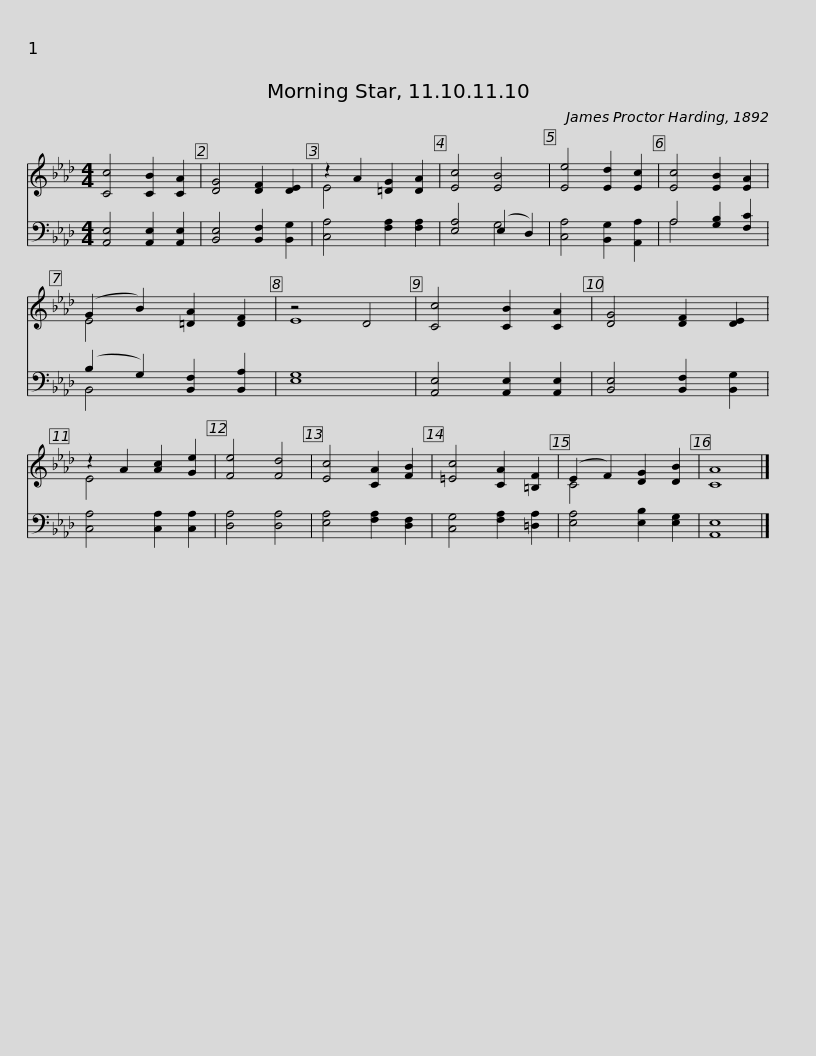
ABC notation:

X:1
%%score ( 1 2 ) ( 3 4 )
L:1/8
M:4/4
I:linebreak $
K:Ab
V:1 treble
V:2 treble
V:3 bass
V:4 bass
V:1
 [Cc]4 [CB]2 [CA]2 | [DG]4 [DF]2 [DE]2 | z2 A2 [=DG]2 [DA]2 | [Ec]4 [EB]4 | [Ee]4 [Ed]2 [Ec]2 | %5
 [Ec]4 [EB]2 [EA]2 | (G2 B2) [=DA]2 [DF]2 |$ z4 D4 | [Cc]4 [CB]2 [CA]2 | [DG]4 [DF]2 [DE]2 | %10
 z2 A2 [Ac]2 [Ge]2 | [Fe]4 [Fd]4 | [Ec]4 [CA]2 [FB]2 | [=Ec]4 [CA]2 [=B,F]2 | (E2 F2) [DG]2 [DB]2 |$ %15
 [CA]8 |] %16
V:2
 x8 | x8 | E4 x4 | x8 | x8 | %5
 x8 | E4 x4 |$ E8 | x8 | x8 | %10
 E4 x4 | x8 | x8 | x8 | C4 x4 |$ %15
 x8 |] %16
V:3
 [A,,E,]4 [A,,E,]2 [A,,E,]2 | [B,,E,]4 [B,,F,]2 [B,,G,]2 | [C,A,]4 [F,A,]2 [F,A,]2 | [E,A,]4 (E,2 D,2) | [C,A,]4 [B,,G,]2 [A,,A,]2 | %5
 A,4 [G,B,]2 [F,C]2 | (B,2 G,2) [B,,F,]2 [B,,A,]2 |$ [E,G,]8 | [A,,E,]4 [A,,E,]2 [A,,E,]2 | [B,,E,]4 [B,,F,]2 [B,,G,]2 | %10
 [C,A,]4 [C,A,]2 [C,A,]2 | [D,A,]4 [D,A,]4 | [E,A,]4 [F,A,]2 [D,F,]2 | [C,G,]4 [F,A,]2 [=D,A,]2 | [E,A,]4 [E,B,]2 [E,G,]2 |$ %15
 [A,,E,]8 |] %16
V:4
 x8 | x8 | x8 | x4 G,4 | x8 | %5
 A,4 x4 | B,,4 x4 |$ x8 | x8 | x8 | %10
 x8 | x8 | x8 | x8 | x8 |$ %15
 x8 |] %16
